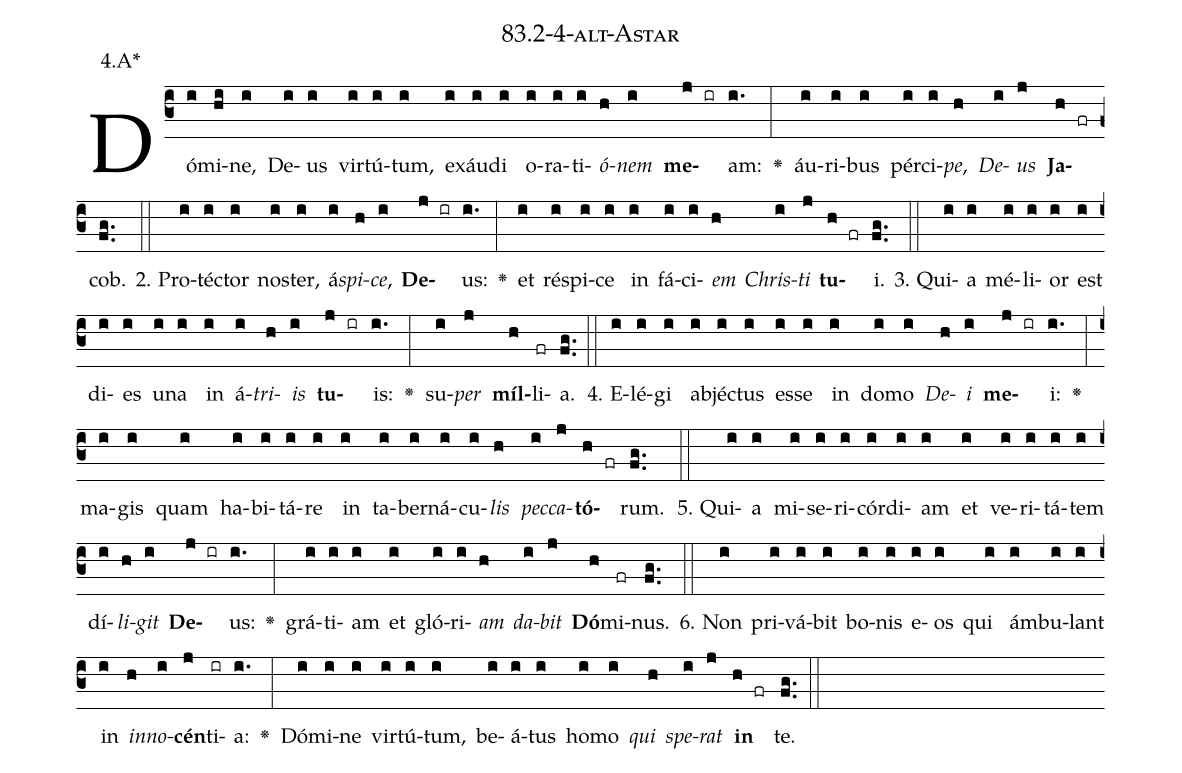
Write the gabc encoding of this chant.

name: 83.2-4-alt-Astar;
annotation: 4.A*;
%%
(c3)Dó(i)mi(hi)ne,(i) De(i)us(i) vir(i)tú(i)tum,(i) ex(i)áu(i)di(i) o(i)ra(i)ti(i)<i>ó</i>(h)<i>nem</i>(i) <b>me</b>(j ir)am:(i.) <v>\greheightstar</v>(:) áu(i)ri(i)bus(i) pér(i)ci(i)<i>pe</i>,(h) <i>De</i>(i)<i>us</i>(j) <b>Ja</b>(h fr)cob.(fg..) (::)
2. Pro(i)téc(i)tor(i) nos(i)ter,(i) á(i)<i>spi</i>(h)<i>ce</i>,(i) <b>De</b>(j ir)us:(i.) <v>\greheightstar</v>(:) et(i) ré(i)spi(i)ce(i) in(i) fá(i)ci(i)<i>em</i>(h) <i>Chris</i>(i)<i>ti</i>(j) <b>tu</b>(h fr)i.(fg..) (::)
3. Qui(i)a(i) mé(i)li(i)or(i) est(i) di(i)es(i) u(i)na(i) in(i) á(i)<i>tri</i>(h)<i>is</i>(i) <b>tu</b>(j ir)is:(i.) <v>\greheightstar</v>(:) su(i)<i>per</i>(j) <b>míl</b>(h)li(fr)a.(fg..) (::)
4. E(i)lé(i)gi(i) ab(i)jéc(i)tus(i) es(i)se(i) in(i) do(i)mo(i) <i>De</i>(h)<i>i</i>(i) <b>me</b>(j ir)i:(i.) <v>\greheightstar</v>(:) ma(i)gis(i) quam(i) ha(i)bi(i)tá(i)re(i) in(i) ta(i)ber(i)ná(i)cu(i)<i>lis</i>(h) <i>pec</i>(i)<i>ca</i>(j)<b>tó</b>(h fr)rum.(fg..) (::)
5. Qui(i)a(i) mi(i)se(i)ri(i)cór(i)di(i)am(i) et(i) ve(i)ri(i)tá(i)tem(i) dí(i)<i>li</i>(h)<i>git</i>(i) <b>De</b>(j ir)us:(i.) <v>\greheightstar</v>(:) grá(i)ti(i)am(i) et(i) gló(i)ri(i)<i>am</i>(h) <i>da</i>(i)<i>bit</i>(j) <b>Dó</b>(h)mi(fr)nus.(fg..) (::)
6. Non(i) pri(i)vá(i)bit(i) bo(i)nis(i) e(i)os(i) qui(i) ám(i)bu(i)lant(i) in(i) <i>in</i>(h)<i>no</i>(i)<b>cén</b>(j)ti(ir)a:(i.) <v>\greheightstar</v>(:) Dó(i)mi(i)ne(i) vir(i)tú(i)tum,(i) be(i)á(i)tus(i) ho(i)mo(i) <i>qui</i>(h) <i>spe</i>(i)<i>rat</i>(j) <b>in</b>(h fr) te.(fg..) (::)
